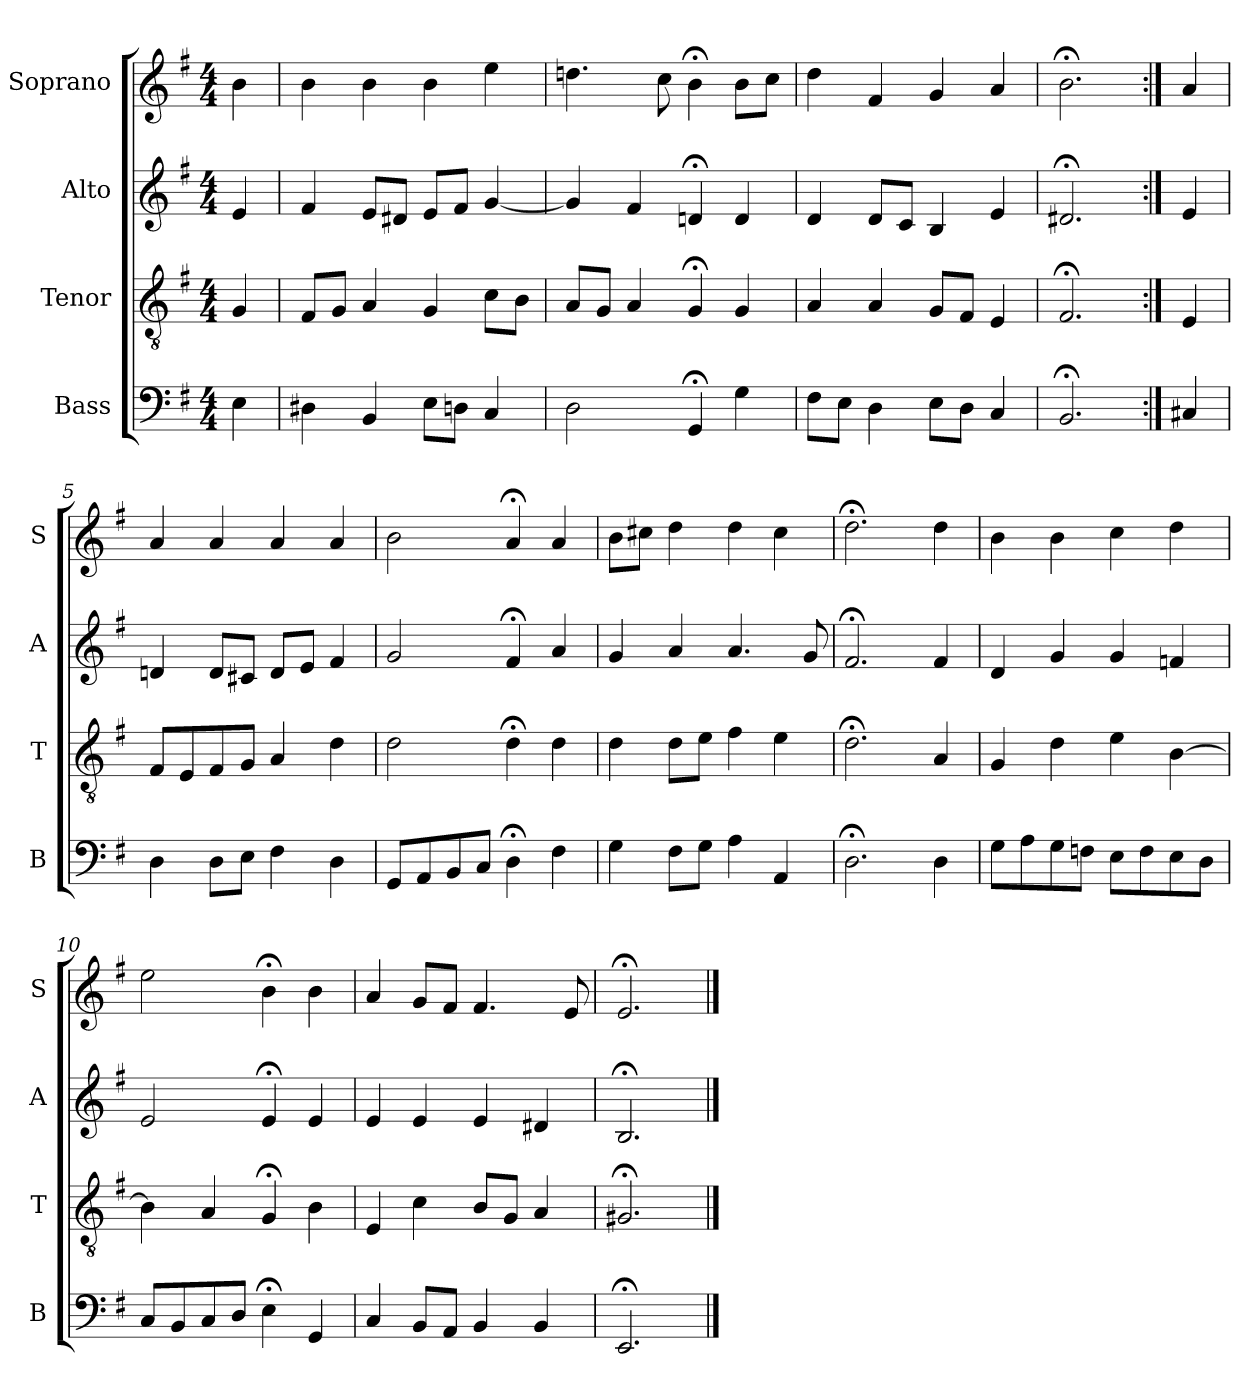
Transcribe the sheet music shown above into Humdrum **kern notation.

**kern	**kern	**kern	**kern
*part4	*part3	*part2	*part1
*staff4	*staff3	*staff2	*staff1
*I"Bass	*I"Tenor	*I"Alto	*I"Soprano
*I'B	*I'T	*I'A	*I'S
*clefF4	*clefGv2	*clefG2	*clefG2
*k[f#]	*k[f#]	*k[f#]	*k[f#]
*e:	*e:	*e:	*e:
*M4/4	*M4/4	*M4/4	*M4/4
*MM100	*MM100	*MM100	*MM100
=	=	=	=
4E	4G	4e	4b
=1	=1	=1	=1
4D#X	8F#L	4f#	4b
.	8GJ	.	.
4BB	4A	8eL	4b
.	.	8d#XJ	.
8EL	4G	8eL	4b
8DnJ	.	8f#J	.
4C	8cL	[4g	4ee
.	8BJ	.	.
=2	=2	=2	=2
2D	8AL	4g]	4.ddn
.	8GJ	.	.
.	4A	4f#	.
.	.	.	8cc
4GG;<	4G;<	4dn;<	4b;<
4G	4G	4d	8bL
.	.	.	8ccJ
=3	=3	=3	=3
8F#L	4A	4d	4dd
8EJ	.	.	.
4D	4A	8dL	4f#
.	.	8cJ	.
8EL	8GL	4B	4g
8DJ	8F#J	.	.
4C	4E	4e	4a
=4	=4	=4	=4
2.BB;<	2.F#;<	2.d#X;<	2.b;<
=:|!	=:|!	=:|!	=:|!
4C#X	4E	4e	4a
=5	=5	=5	=5
4D	8F#L	4dn	4a
.	8E	.	.
8DL	8F#	8dL	4a
8EJ	8GJ	8c#XJ	.
4F#	4A	8dL	4a
.	.	8eJ	.
4D	4d	4f#	4a
=6	=6	=6	=6
8GGL	2d	2g	2b
8AA	.	.	.
8BB	.	.	.
8CJ	.	.	.
4D;<	4d;<	4f#;<	4a;<
4F#	4d	4a	4a
=7	=7	=7	=7
4G	4d	4g	8bL
.	.	.	8cc#XJ
8F#L	8dL	4a	4dd
8GJ	8eJ	.	.
4A	4f#	4.a	4dd
4AA	4e	.	4cc#
.	.	8g	.
=8	=8	=8	=8
2.D;<	2.d;<	2.f#;<	2.dd;<
4D	4A	4f#	4dd
=9	=9	=9	=9
8GL	4G	4d	4b
8A	.	.	.
8G	4d	4g	4b
8FnJ	.	.	.
8EL	4e	4g	4cc
8F	.	.	.
8E	[4B	4fn	4dd
8DJ	.	.	.
=10	=10	=10	=10
8CL	4B]	2e	2ee
8BB	.	.	.
8C	4A	.	.
8DJ	.	.	.
4E;<	4G;<	4e;<	4b;<
4GG	4B	4e	4b
=11	=11	=11	=11
4C	4E	4e	4a
8BBL	4c	4e	8gL
8AAJ	.	.	8f#J
4BB	8BL	4e	4.f#
.	8GJ	.	.
4BB	4A	4d#X	.
.	.	.	8e
=12	=12	=12	=12
2.EE;<	2.G#X;<	2.B;<	2.e;<
==	==	==	==
*-	*-	*-	*-
